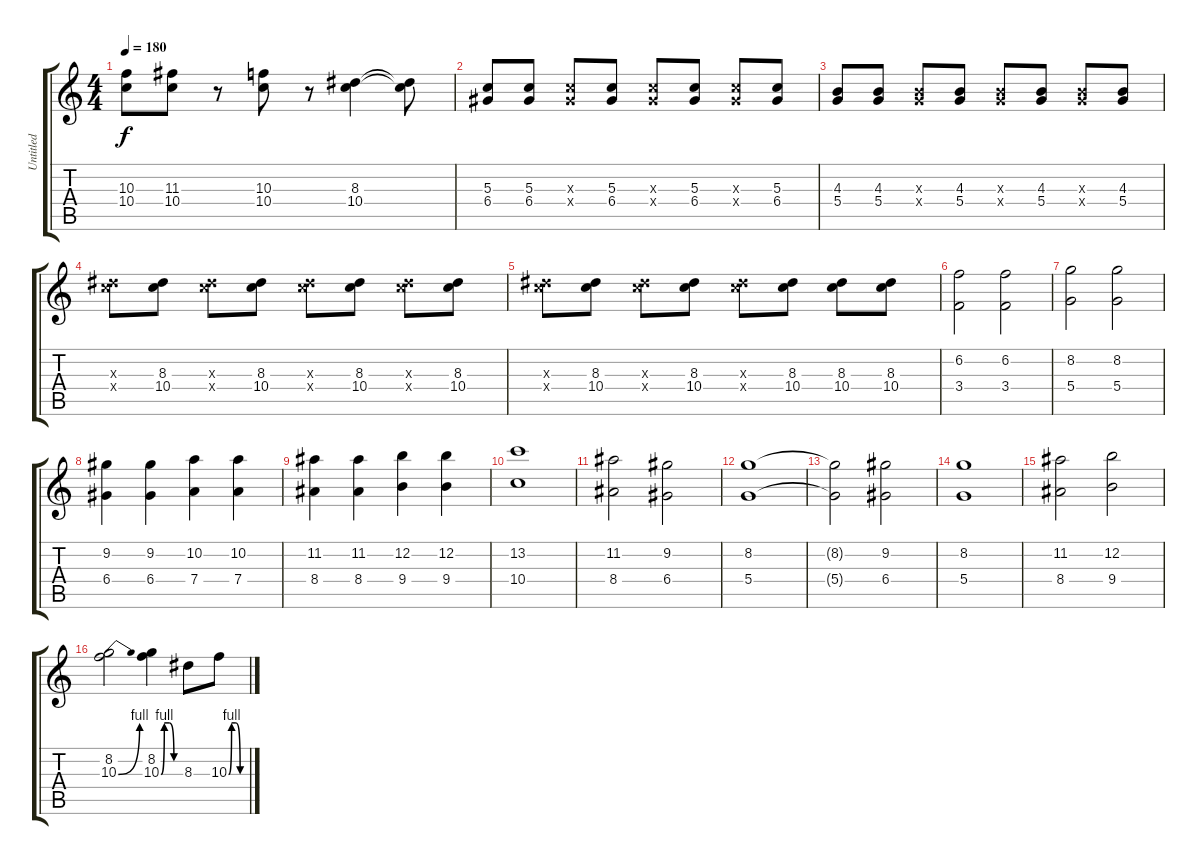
\track ("Untitled" "Untitled") {instrument distortionguitar}
\staff {score tabs}
\tuning (E4 B3 G3 D3 A2 E2) {hide}
\ts (4 4)
\tempo 180
\clef g2
\ks c
(10.3 10.4).8{dy f} (11.3 10.4).8 r.8 (10.3 10.4).8 r.8 (8.3 10.4).4 (8.3{t} 10.4{t}).8 |
(5.3 6.4).8 (5.3 6.4).8 (5.3{x} 6.4{x}).8 (5.3 6.4).8 (5.3{x} 6.4{x}).8 (5.3 6.4).8 (5.3{x} 6.4{x}).8 (5.3 6.4).8 |
(4.3 5.4).8 (4.3 5.4).8 (4.3{x} 5.4{x}).8 (4.3 5.4).8 (4.3{x} 5.4{x}).8 (4.3 5.4).8 (4.3{x} 5.4{x}).8 (4.3 5.4).8 |
(8.3{x} 10.4{x}).8 (8.3 10.4).8 (8.3{x} 10.4{x}).8 (8.3 10.4).8 (8.3{x} 10.4{x}).8 (8.3 10.4).8 (8.3{x} 10.4{x}).8 (8.3 10.4).8 |
(8.3{x} 10.4{x}).8 (8.3 10.4).8 (8.3{x} 10.4{x}).8 (8.3 10.4).8 (8.3{x} 10.4{x}).8 (8.3 10.4).8 (8.3 10.4).8 (8.3 10.4).8 |
(6.2 3.4).2 (6.2 3.4).2 |
(8.2 5.4).2 (8.2 5.4).2 |
(9.2 6.4).4 (9.2 6.4).4 (10.2 7.4).4 (10.2 7.4).4 |
(11.2 8.4).4 (11.2 8.4).4 (12.2 9.4).4 (12.2 9.4).4 |
(13.2 10.4).1 |
(11.2 8.4).2 (9.2 6.4).2 |
(8.2 5.4).1 |
(8.2{t} 5.4{t}).2 (9.2 6.4).2 |
(8.2 5.4).1 |
(11.2 8.4).2 (12.2 9.4).2 |
(8.2 10.3{be (bend 0 0 60 4)}).2 (8.2 10.3{be (custom 0 0 10 4 25 4 40 0 60 0)}).4 8.3.8 10.3{be (custom 0 0 10 4 25 4 40 0 60 0)}.8
